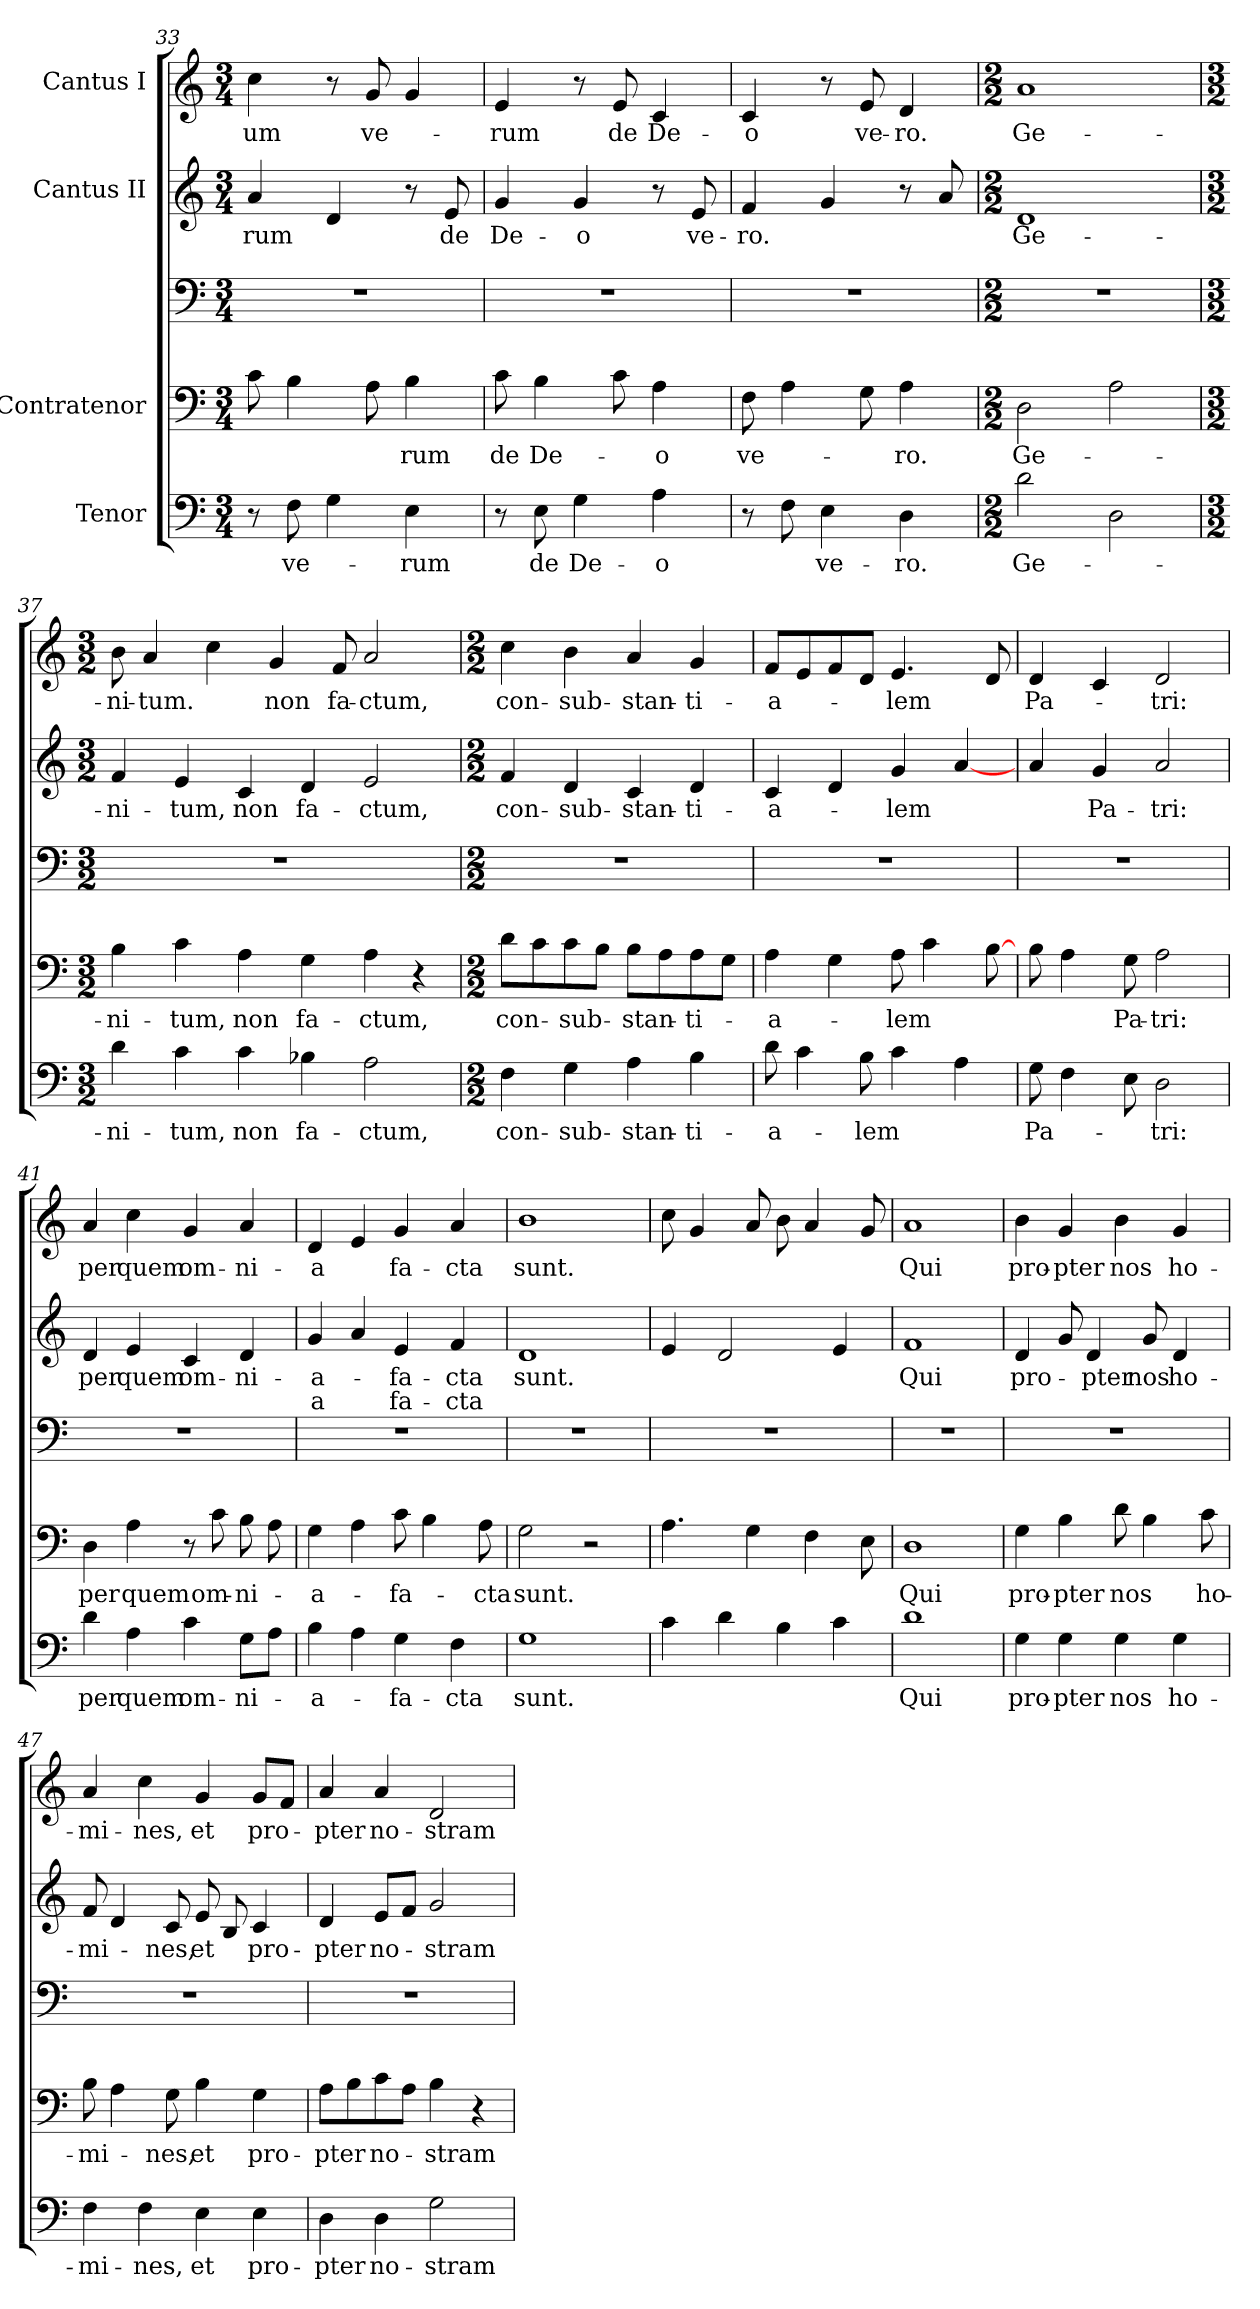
**kern	**text	**kern	**text	**kern	**kern	**text	**text	**kern	**text
*part4	*part4	*part3	*part3	*part3	*part2	*part2	*part2	*part1	*part1
*staff5	*staff5	*staff4	*staff4	*staff3	*staff2	*staff2	*staff2	*staff1	*staff1
*I"Tenor	*	*I"Contratenor	*	*	*I"Cantus II	*	*	*I"Cantus I	*
!!LO:LB:g=z
*clefF4	*	*clefF4	*	*clefF4	*clefG2	*	*	*clefG2	*
*k[]	*	*k[]	*	*k[]	*k[]	*	*	*k[]	*
*C:	*	*C:	*	*C:	*C:	*	*	*C:	*
*M3/4	*	*M3/4	*	*M3/4	*M3/4	*	*	*M3/4	*
=33	=33	=33	=33	=33	=33	=33	=33	=33	=33
!	!	!	!	!LO:N:vis=1	!	!LO:LY:b:color=#000000	!	!	!LO:LY:b:color=#000000
8r	.	8ci\L	.	2.r	4ai/	-rum	.	4cci\	-um
!	!LO:LY:b:color=#000000	!	!	!	!	!	!	!	!
8Fi\L	ve-	4Bi\	.	.	.	.	.	.	.
4Gi\	.	.	.	.	4di/	.	.	8r	.
!	!	!	!	!	!	!	!	!	!LO:LY:b:color=#000000
.	.	8Ai\L	.	.	.	.	.	8gi/L	ve-
!	!LO:LY:b:color=#000000	!	!LO:LY:b:color=#000000	!	!	!	!	!	!
4Ei\	-rum	4Bi\	-rum	.	8r	.	.	4gi/	.
!	!	!	!	!	!	!LO:LY:b:color=#000000	!	!	!
.	.	.	.	.	8ei/L	de	.	.	.
=34	=34	=34	=34	=34	=34	=34	=34	=34	=34
!	!	!	!LO:LY:b:color=#000000	!LO:N:vis=1	!	!LO:LY:b:color=#000000	!	!	!LO:LY:b:color=#000000
8r	.	8ci\L	de	2.r	4gi/	De-	.	4ei/	-rum
!	!LO:LY:b:color=#000000	!	!LO:LY:b:color=#000000	!	!	!	!	!	!
8Ei\L	de	4Bi\	De-	.	.	.	.	.	.
!	!LO:LY:b:color=#000000	!	!	!	!	!LO:LY:b:color=#000000	!	!	!
4Gi\	De-	.	.	.	4gi/	-o	.	8r	.
!	!	!	!	!	!	!	!	!	!LO:LY:b:color=#000000
.	.	8ci\L	.	.	.	.	.	8ei/L	de
!	!LO:LY:b:color=#000000	!	!LO:LY:b:color=#000000	!	!	!	!	!	!LO:LY:b:color=#000000
4Ai\	-o	4Ai\	-o	.	8r	.	.	4ci/	De-
!	!	!	!	!	!	!LO:LY:b:color=#000000	!	!	!
.	.	.	.	.	8ei/L	ve-	.	.	.
=35	=35	=35	=35	=35	=35	=35	=35	=35	=35
!	!	!	!LO:LY:b:color=#000000	!LO:N:vis=1	!	!LO:LY:b:color=#000000	!	!	!LO:LY:b:color=#000000
8r	.	8Fi\L	ve-	2.r	4fi/	-ro.	.	4ci/	-o
8Fi\L	.	4Ai\	.	.	.	.	.	.	.
!	!LO:LY:b:color=#000000	!	!	!	!	!	!	!	!
4Ei\	ve-	.	.	.	4gi/	.	.	8r	.
!	!	!	!	!	!	!	!	!	!LO:LY:b:color=#000000
.	.	8Gi\L	.	.	.	.	.	8ei/L	ve-
!	!LO:LY:b:color=#000000	!	!LO:LY:b:color=#000000	!	!	!	!	!	!LO:LY:b:color=#000000
4Di\	-ro.	4Ai\	-ro.	.	8r	.	.	4di/	-ro.
.	.	.	.	.	8ai/L	.	.	.	.
=36	=36	=36	=36	=36	=36	=36	=36	=36	=36
*M2/2	*	*M2/2	*	*M2/2	*M2/2	*	*	*M2/2	*
!	!LO:LY:b:color=#000000	!	!LO:LY:b:color=#000000	!	!	!LO:LY:b:color=#000000	!	!	!LO:LY:b:color=#000000
2di\	Ge-	2Di\	Ge-	1r	1di/	Ge-	.	1ai/	Ge-
2Di\	.	2Ai\	.	.	.	.	.	.	.
=37	=37	=37	=37	=37	=37	=37	=37	=37	=37
*M3/2	*	*M3/2	*	*M3/2	*M3/2	*	*	*M3/2	*
!	!LO:LY:b:color=#000000	!	!LO:LY:b:color=#000000	!LO:N:vis=1	!	!LO:LY:b:color=#000000	!	!	!LO:LY:b:color=#000000
4di\	-ni-	4Bi\	-ni-	1.r	4fi/	-ni-	.	8bi\L	-ni-
!	!	!	!	!	!	!	!	!	!LO:LY:b:color=#000000
.	.	.	.	.	.	.	.	4ai/	-tum.
!	!LO:LY:b:color=#000000	!	!LO:LY:b:color=#000000	!	!	!LO:LY:b:color=#000000	!	!	!
4ci\	-tum,	4ci\	-tum,	.	4ei/	-tum,	.	.	.
.	.	.	.	.	.	.	.	4cci\	.
!	!LO:LY:b:color=#000000	!	!LO:LY:b:color=#000000	!	!	!LO:LY:b:color=#000000	!	!	!
4ci\	non	4Ai\	non	.	4ci/	non	.	.	.
!	!	!	!	!	!	!	!	!	!LO:LY:b:color=#000000
.	.	.	.	.	.	.	.	4gi/	non
!	!LO:LY:b:color=#000000	!	!LO:LY:b:color=#000000	!	!	!LO:LY:b:color=#000000	!	!	!
4B-Xi\	fa-	4Gi\	fa-	.	4di/	fa-	.	.	.
!	!	!	!	!	!	!	!	!	!LO:LY:b:color=#000000
.	.	.	.	.	.	.	.	8fi/L	fa-
!	!LO:LY:b:color=#000000	!	!LO:LY:b:color=#000000	!	!	!LO:LY:b:color=#000000	!	!	!LO:LY:b:color=#000000
2Ai\	-ctum,	4Ai\	-ctum,	.	2ei/	-ctum,	.	2ai/	-ctum,
.	.	4r	.	.	.	.	.	.	.
!!LO:PB:g=z
=38	=38	=38	=38	=38	=38	=38	=38	=38	=38
*M2/2	*	*M2/2	*	*M2/2	*M2/2	*	*	*M2/2	*
!	!LO:LY:b:color=#000000	!	!LO:LY:b:color=#000000	!	!	!LO:LY:b:color=#000000	!	!	!LO:LY:b:color=#000000
4Fi\	con-	8di\L	con-	1r	4fi/	con-	.	4cci\	con-
.	.	8ci\	.	.	.	.	.	.	.
!	!LO:LY:b:color=#000000	!	!LO:LY:b:color=#000000	!	!	!LO:LY:b:color=#000000	!	!	!LO:LY:b:color=#000000
4Gi\	-sub-	8ci\	-sub-	.	4di/	-sub-	.	4bi\	-sub-
.	.	8Bi\J	.	.	.	.	.	.	.
!	!LO:LY:b:color=#000000	!	!LO:LY:b:color=#000000	!	!	!LO:LY:b:color=#000000	!	!	!LO:LY:b:color=#000000
4Ai\	-stan-	8Bi\L	-stan-	.	4ci/	-stan-	.	4ai/	-stan-
.	.	8Ai\	.	.	.	.	.	.	.
!	!LO:LY:b:color=#000000	!	!LO:LY:b:color=#000000	!	!	!LO:LY:b:color=#000000	!	!	!LO:LY:b:color=#000000
4Bi\	-ti-	8Ai\	-ti-	.	4di/	-ti-	.	4gi/	-ti-
.	.	8Gi\J	.	.	.	.	.	.	.
=39	=39	=39	=39	=39	=39	=39	=39	=39	=39
!	!LO:LY:b:color=#000000	!	!LO:LY:b:color=#000000	!	!	!LO:LY:b:color=#000000	!	!	!LO:LY:b:color=#000000
8di\L	-a-	4Ai\	-a-	1r	4ci/	-a-	.	8fi/L	-a-
4ci\	.	.	.	.	.	.	.	8ei/	.
.	.	4Gi\	.	.	4di/	.	.	8fi/	.
!	!LO:LY:b:color=#000000	!	!	!	!	!	!	!	!
8Bi\L	-lem	.	.	.	.	.	.	8di/J	.
!	!	!	!LO:LY:b:color=#000000	!	!	!LO:LY:b:color=#000000	!	!	!LO:LY:b:color=#000000
4ci\	.	8Ai\L	-lem	.	4gi/	-lem	.	4.ei/	-lem
.	.	4ci\	.	.	.	.	.	.	.
4Ai\	.	.	.	.	[4ai/	.	.	.	.
.	.	[8Bi\L	.	.	.	.	.	8di/L	.
=40	=40	=40	=40	=40	=40	=40	=40	=40	=40
!	!LO:LY:b:color=#000000	!	!	!	!	!	!	!	!LO:LY:b:color=#000000
8Gi\L	Pa-	8Bi\L	.	1r	4ai/	.	.	4di/	Pa-
4Fi\	.	4Ai\	.	.	.	.	.	.	.
!	!	!	!	!	!	!LO:LY:b:color=#000000	!	!	!
.	.	.	.	.	4gi/	Pa-	.	4ci/	.
!	!	!	!LO:LY:b:color=#000000	!	!	!	!	!	!
8Ei\L	.	8Gi\L	Pa-	.	.	.	.	.	.
!	!LO:LY:b:color=#000000	!	!LO:LY:b:color=#000000	!	!	!LO:LY:b:color=#000000	!	!	!LO:LY:b:color=#000000
2Di\	-tri:	2Ai\	-tri:	.	2ai/	-tri:	.	2di/	-tri:
=41	=41	=41	=41	=41	=41	=41	=41	=41	=41
!	!LO:LY:b:color=#000000	!	!LO:LY:b:color=#000000	!	!	!LO:LY:b:color=#000000	!	!	!LO:LY:b:color=#000000
4di\	per	4Di\	per	1r	4di/	per	.	4ai/	per
!	!LO:LY:b:color=#000000	!	!LO:LY:b:color=#000000	!	!	!LO:LY:b:color=#000000	!	!	!LO:LY:b:color=#000000
4Ai\	quem	4Ai\	quem	.	4ei/	quem	.	4cci\	quem
!	!LO:LY:b:color=#000000	!	!	!	!	!LO:LY:b:color=#000000	!	!	!LO:LY:b:color=#000000
4ci\	om-	8r	.	.	4ci/	om-	.	4gi/	om-
!	!	!	!LO:LY:b:color=#000000	!	!	!	!	!	!
.	.	8ci\L	om-	.	.	.	.	.	.
!	!LO:LY:b:color=#000000	!	!LO:LY:b:color=#000000	!	!	!LO:LY:b:color=#000000	!	!	!LO:LY:b:color=#000000
8Gi\L	-ni-	8Bi\L	-ni-	.	4di/	-ni-	.	4ai/	-ni-
8Ai\J	.	8Ai\J	.	.	.	.	.	.	.
!!LO:LB:g=z
=42	=42	=42	=42	=42	=42	=42	=42	=42	=42
!	!LO:LY:b:color=#000000	!	!LO:LY:b:color=#000000	!	!	!LO:LY:b:color=#000000	!LO:LY:b:color=#000000	!	!LO:LY:b:color=#000000
4Bi\	-a-	4Gi\	-a-	1r	4gi/	-a-	-a	4di/	-a
4Ai\	.	4Ai\	.	.	4ai/	.	.	4ei/	.
!	!LO:LY:b:color=#000000	!	!LO:LY:b:color=#000000	!	!	!LO:LY:b:color=#000000	!LO:LY:b:color=#000000	!	!LO:LY:b:color=#000000
4Gi\	-fa-	8ci\L	-fa-	.	4ei/	fa-	-fa-	4gi/	fa-
.	.	4Bi\	.	.	.	.	.	.	.
!	!LO:LY:b:color=#000000	!	!	!	!	!LO:LY:b:color=#000000	!LO:LY:b:color=#000000	!	!LO:LY:b:color=#000000
4Fi\	-cta	.	.	.	4fi/	-cta	cta	4ai/	-cta
!	!	!	!LO:LY:b:color=#000000	!	!	!	!	!	!
.	.	8Ai\L	-cta	.	.	.	.	.	.
=43	=43	=43	=43	=43	=43	=43	=43	=43	=43
!	!LO:LY:b:color=#000000	!	!LO:LY:b:color=#000000	!	!	!LO:LY:b:color=#000000	!	!	!LO:LY:b:color=#000000
1Gi\	sunt.	2Gi\	sunt.	1r	1di/	sunt.	.	1bi\	sunt.
.	.	2r	.	.	.	.	.	.	.
=44	=44	=44	=44	=44	=44	=44	=44	=44	=44
4ci\	.	4.Ai\	.	1r	4ei/	.	.	8cci\L	.
.	.	.	.	.	.	.	.	4gi/	.
4di\	.	.	.	.	2di/	.	.	.	.
.	.	4Gi\	.	.	.	.	.	8ai/L	.
4Bi\	.	.	.	.	.	.	.	8bi\L	.
.	.	4Fi\	.	.	.	.	.	4ai/	.
4ci\	.	.	.	.	4ei/	.	.	.	.
.	.	8Ei\L	.	.	.	.	.	8gi/L	.
=45	=45	=45	=45	=45	=45	=45	=45	=45	=45
!	!LO:LY:b:color=#000000	!	!LO:LY:b:color=#000000	!	!	!LO:LY:b:color=#000000	!	!	!LO:LY:b:color=#000000
1di\	Qui	1Di\	Qui	1r	1fi/	Qui	.	1ai/	Qui
=46	=46	=46	=46	=46	=46	=46	=46	=46	=46
!	!LO:LY:b:color=#000000	!	!LO:LY:b:color=#000000	!	!	!LO:LY:b:color=#000000	!	!	!LO:LY:b:color=#000000
4Gi\	pro-	4Gi\	pro-	1r	4di/	pro-	.	4bi\	pro-
!	!LO:LY:b:color=#000000	!	!LO:LY:b:color=#000000	!	!	!	!	!	!LO:LY:b:color=#000000
4Gi\	-pter	4Bi\	-pter	.	8gi/L	.	.	4gi/	-pter
!	!	!	!	!	!	!LO:LY:b:color=#000000	!	!	!
.	.	.	.	.	4di/	-pter	.	.	.
!	!LO:LY:b:color=#000000	!	!LO:LY:b:color=#000000	!	!	!	!	!	!LO:LY:b:color=#000000
4Gi\	nos	8di\L	nos	.	.	.	.	4bi\	nos
!	!	!	!	!	!	!LO:LY:b:color=#000000	!	!	!
.	.	4Bi\	.	.	8gi/L	nos	.	.	.
!	!LO:LY:b:color=#000000	!	!	!	!	!LO:LY:b:color=#000000	!	!	!LO:LY:b:color=#000000
4Gi\	ho-	.	.	.	4di/	ho-	.	4gi/	ho-
!	!	!	!LO:LY:b:color=#000000	!	!	!	!	!	!
.	.	8ci\L	ho-	.	.	.	.	.	.
!!LO:PB:g=z
=47	=47	=47	=47	=47	=47	=47	=47	=47	=47
!	!LO:LY:b:color=#000000	!	!LO:LY:b:color=#000000	!	!	!LO:LY:b:color=#000000	!	!	!LO:LY:b:color=#000000
4Fi\	-mi-	8Bi\L	-mi-	1r	8fi/L	-mi-	.	4ai/	-mi-
.	.	4Ai\	.	.	4di/	.	.	.	.
!	!LO:LY:b:color=#000000	!	!	!	!	!	!	!	!LO:LY:b:color=#000000
4Fi\	-nes,	.	.	.	.	.	.	4cci\	-nes,
!	!	!	!LO:LY:b:color=#000000	!	!	!LO:LY:b:color=#000000	!	!	!
.	.	8Gi\L	-nes,	.	8ci/L	-nes,	.	.	.
!	!LO:LY:b:color=#000000	!	!LO:LY:b:color=#000000	!	!	!LO:LY:b:color=#000000	!	!	!LO:LY:b:color=#000000
4Ei\	et	4Bi\	et	.	8ei/L	et	.	4gi/	et
.	.	.	.	.	8Bi/J	.	.	.	.
!	!LO:LY:b:color=#000000	!	!LO:LY:b:color=#000000	!	!	!LO:LY:b:color=#000000	!	!	!LO:LY:b:color=#000000
4Ei\	pro-	4Gi\	pro-	.	4ci/	pro-	.	8gi/L	pro-
.	.	.	.	.	.	.	.	8fi/J	.
=48	=48	=48	=48	=48	=48	=48	=48	=48	=48
!	!LO:LY:b:color=#000000	!	!LO:LY:b:color=#000000	!	!	!LO:LY:b:color=#000000	!	!	!LO:LY:b:color=#000000
4Di\	-pter	8Ai\L	-pter	1r	4di/	-pter	.	4ai/	-pter
.	.	8Bi\	.	.	.	.	.	.	.
!	!LO:LY:b:color=#000000	!	!LO:LY:b:color=#000000	!	!	!LO:LY:b:color=#000000	!	!	!LO:LY:b:color=#000000
4Di\	no-	8ci\	no-	.	8ei/L	no-	.	4ai/	no-
.	.	8Ai\J	.	.	8fi/J	.	.	.	.
!	!LO:LY:b:color=#000000	!	!LO:LY:b:color=#000000	!	!	!LO:LY:b:color=#000000	!	!	!LO:LY:b:color=#000000
2Gi\	-stram	4Bi\	-stram	.	2gi/	-stram	.	2di/	-stram
.	.	4r	.	.	.	.	.	.	.
=	=	=	=	=	=	=	=	=	=
*-	*-	*-	*-	*-	*-	*-	*-	*-	*-
